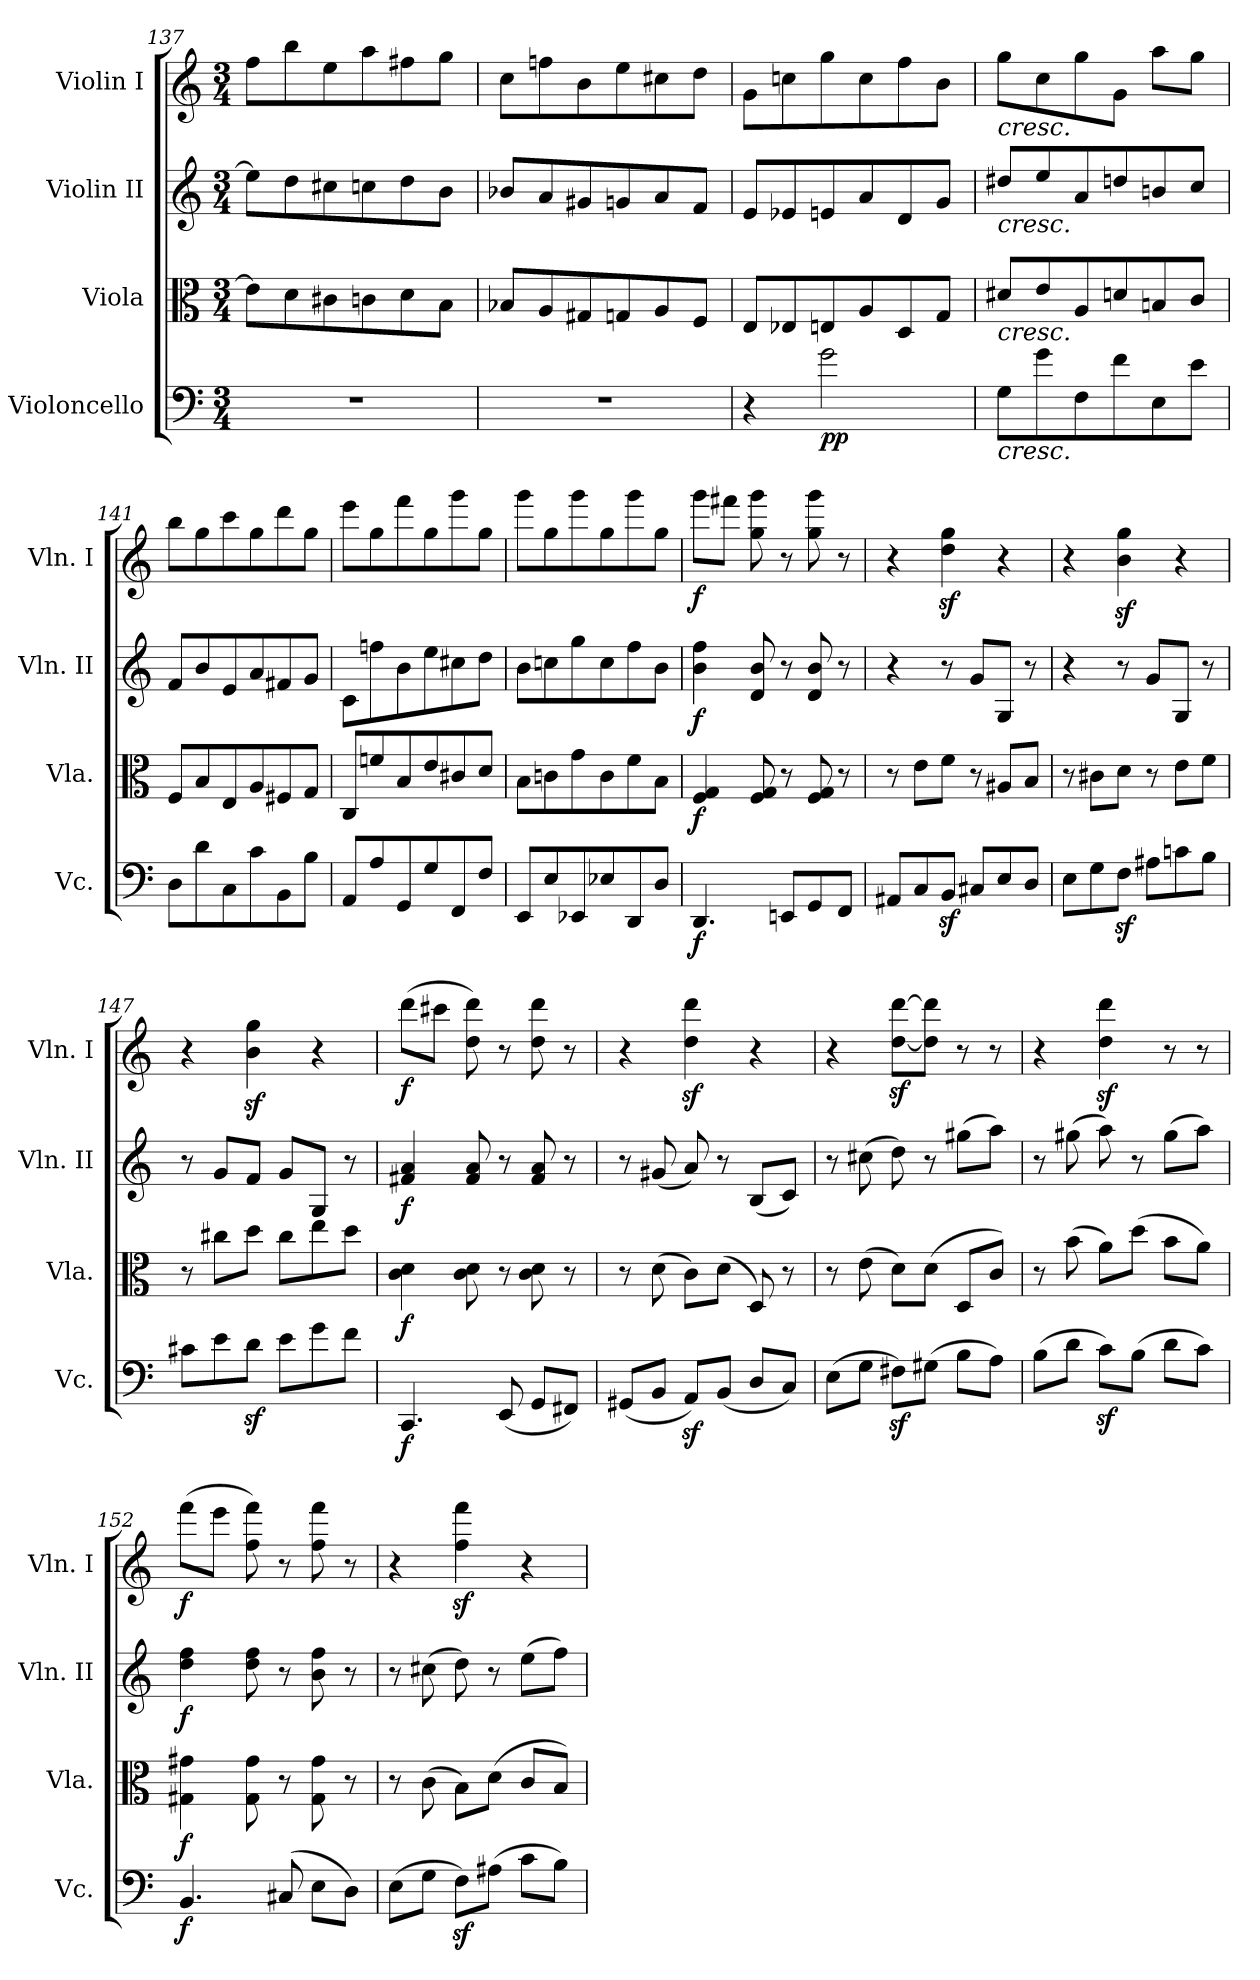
**kern	**dynam	**kern	**dynam	**kern	**dynam	**kern	**dynam
*part4	*part4	*part3	*part3	*part2	*part2	*part1	*part1
*staff4	*staff4	*staff3	*staff3	*staff2	*staff2	*staff1	*staff1
*I"Violoncello	*	*I"Viola	*	*I"Violin II	*	*I"Violin I	*
*I'Vc.	*	*I'Vla.	*	*I'Vln. II	*	*I'Vln. I	*
*clefF4	*	*clefC3	*	*clefG2	*	*clefG2	*
*k[]	*	*k[]	*	*k[]	*	*k[]	*
*M3/4	*	*M3/4	*	*M3/4	*	*M3/4	*
=137	=137	=137	=137	=137	=137	=137	=137
2.r	.	8e\L]	.	8ee\L]	.	8ff\L	.
.	.	8d\	.	8dd\	.	8bb\	.
.	.	8c#X\	.	8cc#X\	.	8ee\	.
.	.	8cn\	.	8ccn\	.	8aa\	.
.	.	8d\	.	8dd\	.	8ff#X\	.
.	.	8B\J	.	8b\J	.	8gg\J	.
=138	=138	=138	=138	=138	=138	=138	=138
2.r	.	8B-X/L	.	8b-X/L	.	8cc\L	.
.	.	8A/	.	8a/	.	8ffn\	.
.	.	8G#X/	.	8g#X/	.	8b\	.
.	.	8Gn/	.	8gn/	.	8ee\	.
.	.	8A/	.	8a/	.	8cc#X\	.
.	.	8F/J	.	8f/J	.	8dd\J	.
=139	=139	=139	=139	=139	=139	=139	=139
4r	.	8E/L	.	8e/L	.	8g\L	.
.	.	8E-X/	.	8e-X/	.	8ccn\	.
!	!LO:DY:b	!	!	!	!	!	!
2g\	pp	8En/	.	8en/	.	8gg\	.
.	.	8A/	.	8a/	.	8cc\	.
.	.	8D/	.	8d/	.	8ff\	.
.	.	8G/J	.	8g/J	.	8b\J	.
=140	=140	=140	=140	=140	=140	=140	=140
!	!	!	!	!	!	!LO:TX:b:i:t=cresc.	!
!	!	!	!	!LO:TX:b:i:t=cresc.	!	!	!
!	!	!LO:TX:b:i:t=cresc.	!	!	!	!	!
!LO:TX:b:i:t=cresc.	!	!	!	!	!	!	!
8G\L	.	8d#X/L	.	8dd#X/L	.	8gg\L	.
8g\	.	8e/	.	8ee/	.	8cc\	.
8F\	.	8A/	.	8a/	.	8gg\	.
8f\	.	8dn/	.	8ddn/	.	8g\J	.
8E\	.	8Bn/	.	8bn/	.	8aa\L	.
8e\J	.	8c/J	.	8cc/J	.	8gg\J	.
=141	=141	=141	=141	=141	=141	=141	=141
8D\L	.	8F/L	.	8f/L	.	8bb\L	.
8d\	.	8B/	.	8b/	.	8gg\	.
8C\	.	8E/	.	8e/	.	8ccc\	.
8c\	.	8A/	.	8a/	.	8gg\	.
8BB\	.	8F#X/	.	8f#X/	.	8ddd\	.
8B\J	.	8G/J	.	8g/J	.	8gg\J	.
=142	=142	=142	=142	=142	=142	=142	=142
8AA/L	.	8C/L	.	8c\L	.	8eee\L	.
8A/	.	8fn/	.	8ffn\	.	8gg\	.
8GG/	.	8B/	.	8b\	.	8fff\	.
8G/	.	8e/	.	8ee\	.	8gg\	.
8FF/	.	8c#X/	.	8cc#X\	.	8ggg\	.
8F/J	.	8d/J	.	8dd\J	.	8gg\J	.
=143	=143	=143	=143	=143	=143	=143	=143
8EE/L	.	8B\L	.	8b\L	.	8ggg\L	.
8E/	.	8cn\	.	8ccn\	.	8gg\	.
8EE-X/	.	8g\	.	8gg\	.	8ggg\	.
8E-X/	.	8c\	.	8cc\	.	8gg\	.
8DD/	.	8f\	.	8ff\	.	8ggg\	.
8D/J	.	8B\J	.	8b\J	.	8gg\J	.
=144	=144	=144	=144	=144	=144	=144	=144
!	!LO:DY:b	!	!LO:DY:b	!	!LO:DY:b	!	!LO:DY:b
4.DD/	f	4F/ 4G/	f	4b\ 4ff\	f	8ggg\L	f
.	.	.	.	.	.	8fff#X\J	.
.	.	8F/ 8G/	.	8d/ 8b/	.	8gg\ 8ggg\	.
8EEn/L	.	8r	.	8r	.	8r	.
8GG/	.	8F/ 8G/	.	8d/ 8b/	.	8gg\ 8ggg\	.
8FF/J	.	8r	.	8r	.	8r	.
=145	=145	=145	=145	=145	=145	=145	=145
8AA#X/L	.	8r	.	4r	.	4r	.
8C/	.	8e\L	.	.	.	.	.
8BBz</J	.	8f\J	.	8r	.	4dd\z< 4gg\z<	.
8C#X/L	.	8r	.	8g/L	.	.	.
8E/	.	8A#X/L	.	8G/J	.	4r	.
8D/J	.	8B/J	.	8r	.	.	.
=146	=146	=146	=146	=146	=146	=146	=146
8E\L	.	8r	.	4r	.	4r	.
8G\	.	8c#X\L	.	.	.	.	.
8Fz<\J	.	8d\J	.	8r	.	4b\z< 4gg\z<	.
8A#X\L	.	8r	.	8g/L	.	.	.
8cn\	.	8e\L	.	8G/J	.	4r	.
8B\J	.	8f\J	.	8r	.	.	.
=147	=147	=147	=147	=147	=147	=147	=147
8c#X\L	.	8r	.	8r	.	4r	.
8e\	.	8cc#X\L	.	8g/L	.	.	.
8dz<\J	.	8dd\J	.	8f/J	.	4b\z< 4gg\z<	.
8e\L	.	8cc#\L	.	8g/L	.	.	.
8g\	.	8ee\	.	8G/J	.	4r	.
8f\J	.	8dd\J	.	8r	.	.	.
=148	=148	=148	=148	=148	=148	=148	=148
!	!LO:DY:b	!	!LO:DY:b	!	!LO:DY:b	!	!LO:DY:b
4.CC/	f	4c\ 4d\	f	4f#X/ 4a/	f	(>8ddd\L	f
.	.	.	.	.	.	8ccc#X\J	.
.	.	8c\ 8d\	.	8f#/ 8a/	.	8dd\ 8ddd\)	.
(<8EE/	.	8r	.	8r	.	8r	.
8GG/L	.	8c\ 8d\	.	8f#/ 8a/	.	8dd\ 8ddd\	.
8FF#X/J)	.	8r	.	8r	.	8r	.
=149	=149	=149	=149	=149	=149	=149	=149
(<8GG#X/L	.	8r	.	8r	.	4r	.
8BB/J	.	(>8d\	.	(<8g#X/	.	.	.
8AAz</L)	.	8c\L)	.	8a/)	.	4dd\z< 4ddd\z<	.
(<8BB/J	.	(>8d\J	.	8r	.	.	.
8D/L	.	8D/)	.	(<8B/L	.	4r	.
8C/J)	.	8r	.	8c/J)	.	.	.
=150	=150	=150	=150	=150	=150	=150	=150
(>8E\L	.	8r	.	8r	.	4r	.
8G\J	.	(>8e\	.	(>8cc#X\	.	.	.
8F#Xz<\L)	.	8d\L)	.	8dd\)	.	[8dd\z< [8ddd\z<L	.
(>8G#X\J	.	(>8d\J	.	8r	.	8dd\] 8ddd\]J	.
8B\L	.	8D/L	.	(>8gg#X\L	.	8r	.
8A\J)	.	8c/J)	.	8aa\J)	.	8r	.
=151	=151	=151	=151	=151	=151	=151	=151
(>8B\L	.	8r	.	8r	.	4r	.
8d\J	.	(>8b\	.	(>8gg#X\	.	.	.
8cz<\L)	.	8a\L)	.	8aa\)	.	4dd\z< 4ddd\z<	.
(>8B\J	.	(>8dd\J	.	8r	.	.	.
8d\L	.	8b\L	.	(>8gg#\L	.	8r	.
8c\J)	.	8a\J)	.	8aa\J)	.	8r	.
=152	=152	=152	=152	=152	=152	=152	=152
!	!LO:DY:b	!	!LO:DY:b	!	!LO:DY:b	!	!LO:DY:b
4.BB/	f	4G#X\ 4g#X\	f	4dd\ 4ff\	f	(>8fff\L	f
.	.	.	.	.	.	8eee\J	.
.	.	8G#\ 8g#\	.	8dd\ 8ff\	.	8ff\ 8fff\)	.
(>8C#X/	.	8r	.	8r	.	8r	.
8E\L	.	8G#\ 8g#\	.	8b\ 8ff\	.	8ff\ 8fff\	.
8D\J)	.	8r	.	8r	.	8r	.
=153	=153	=153	=153	=153	=153	=153	=153
(>8E\L	.	8r	.	8r	.	4r	.
8G\J	.	(>8c\	.	(>8cc#X\	.	.	.
8Fz<\L)	.	8B\L)	.	8dd\)	.	4ff\z< 4fff\z<	.
(>8A#X\J	.	(>8d\J	.	8r	.	.	.
8c\L	.	8c/L	.	(>8ee\L	.	4r	.
8B\J)	.	8B/J)	.	8ff\J)	.	.	.
=	=	=	=	=	=	=	=
*-	*-	*-	*-	*-	*-	*-	*-
